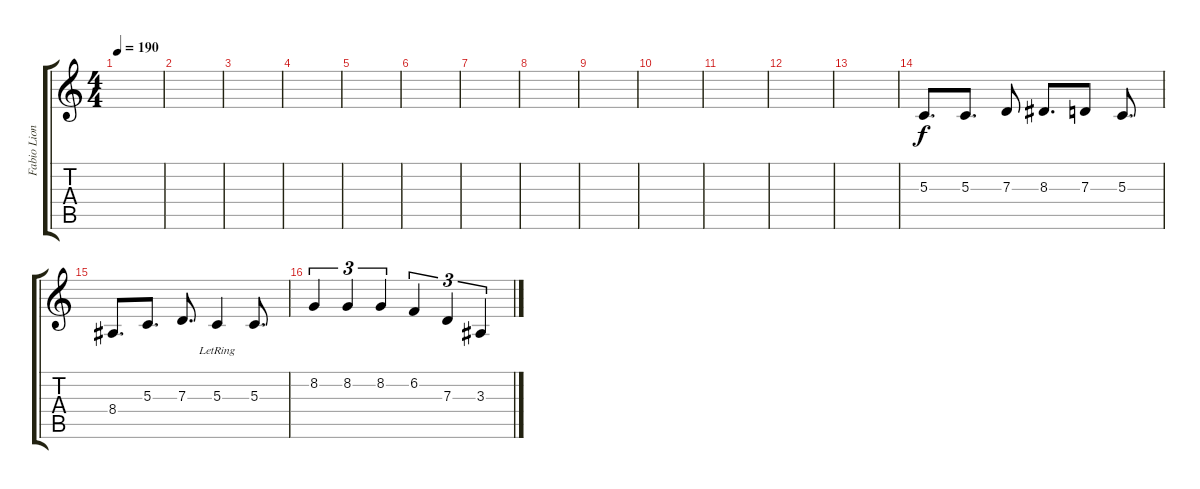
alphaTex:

\track ("Fabio Lione" "Fabio Lion") {instrument clarinet}
\staff {score tabs}
\tuning (E4 B3 G3 D3 A2 E2) {hide}
\ts (4 4)
\tempo 190
\clef g2
\ks c
|
|
|
|
|
|
|
|
|
|
|
|
|
5.3.8{d} 5.3.8{d} 7.3.8 8.3.8{d} 7.3.8 5.3.8{d} |
8.4.8{d} 5.3.8{d} 7.3.8{d} 5.3{lr}.4 5.3.8{d} |
8.2.4{tu (3 2)} 8.2.4{tu (3 2)} 8.2.4{tu (3 2)} 6.2.4{tu (3 2)} 7.3.4{tu (3 2)} 3.3.4{tu (3 2)}
